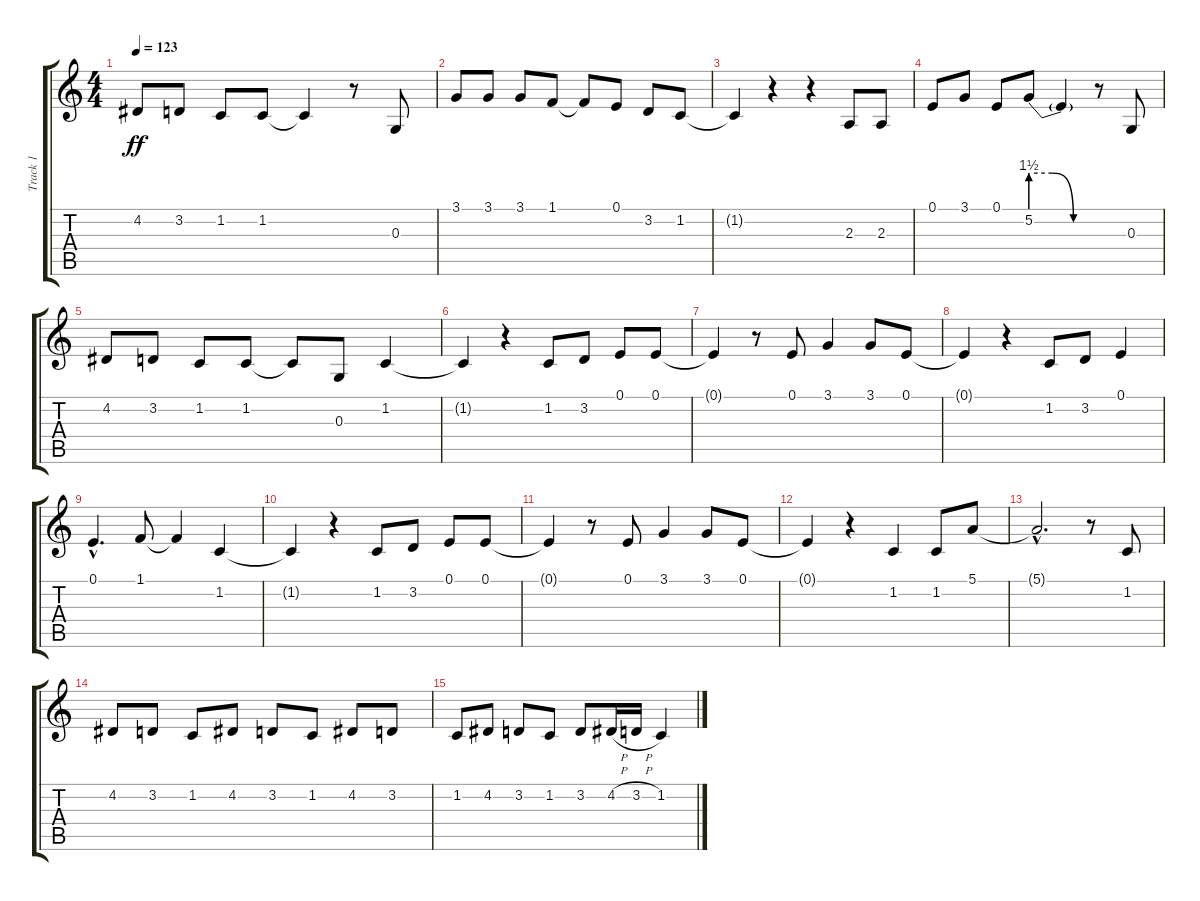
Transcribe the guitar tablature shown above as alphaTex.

\track ("Track 1" "Track 1") {instrument altosax}
\staff {score tabs}
\tuning (E4 B3 G3 D3 A2 E2) {hide}
\ts (4 4)
\tempo 123
\clef g2
\ks c
4.2.8{dy ff} 3.2.8 1.2.8 1.2.8 1.2{t}.4 r.8 0.3.8 |
3.1.8 3.1.8 3.1.8 1.1.8 1.1{t}.8 0.1.8 3.2.8 1.2.8 |
1.2{t}.4 r.4 r.4 2.3.8 2.3.8 |
0.1.8 3.1.8 0.1.8 5.2{be (custom 0 6 20 6 40 0 60 0)}.8 5.2{t}.4 r.8 0.3.8 |
4.2.8 3.2.8 1.2.8 1.2.8 1.2{t}.8 0.3.8 1.2.4 |
1.2{t}.4 r.4 1.2.8 3.2.8 0.1.8 0.1.8 |
0.1{t}.4 r.8 0.1.8 3.1.4 3.1.8 0.1.8 |
0.1{t}.4 r.4 1.2.8 3.2.8 0.1.4 |
0.1{hac}.4{d} 1.1.8 1.1{t}.4 1.2.4 |
1.2{t}.4 r.4 1.2.8 3.2.8 0.1.8 0.1.8 |
0.1{t}.4 r.8 0.1.8 3.1.4 3.1.8 0.1.8 |
0.1{t}.4 r.4 1.2.4 1.2.8 5.1.8 |
5.1{hac t}.2{d} r.8 1.2.8 |
4.2.8 3.2.8 1.2.8 4.2.8 3.2.8 1.2.8 4.2.8 3.2.8 |
1.2.8 4.2.8 3.2.8 1.2.8 3.2.8 4.2{h}.16 3.2{h}.16 1.2.4
